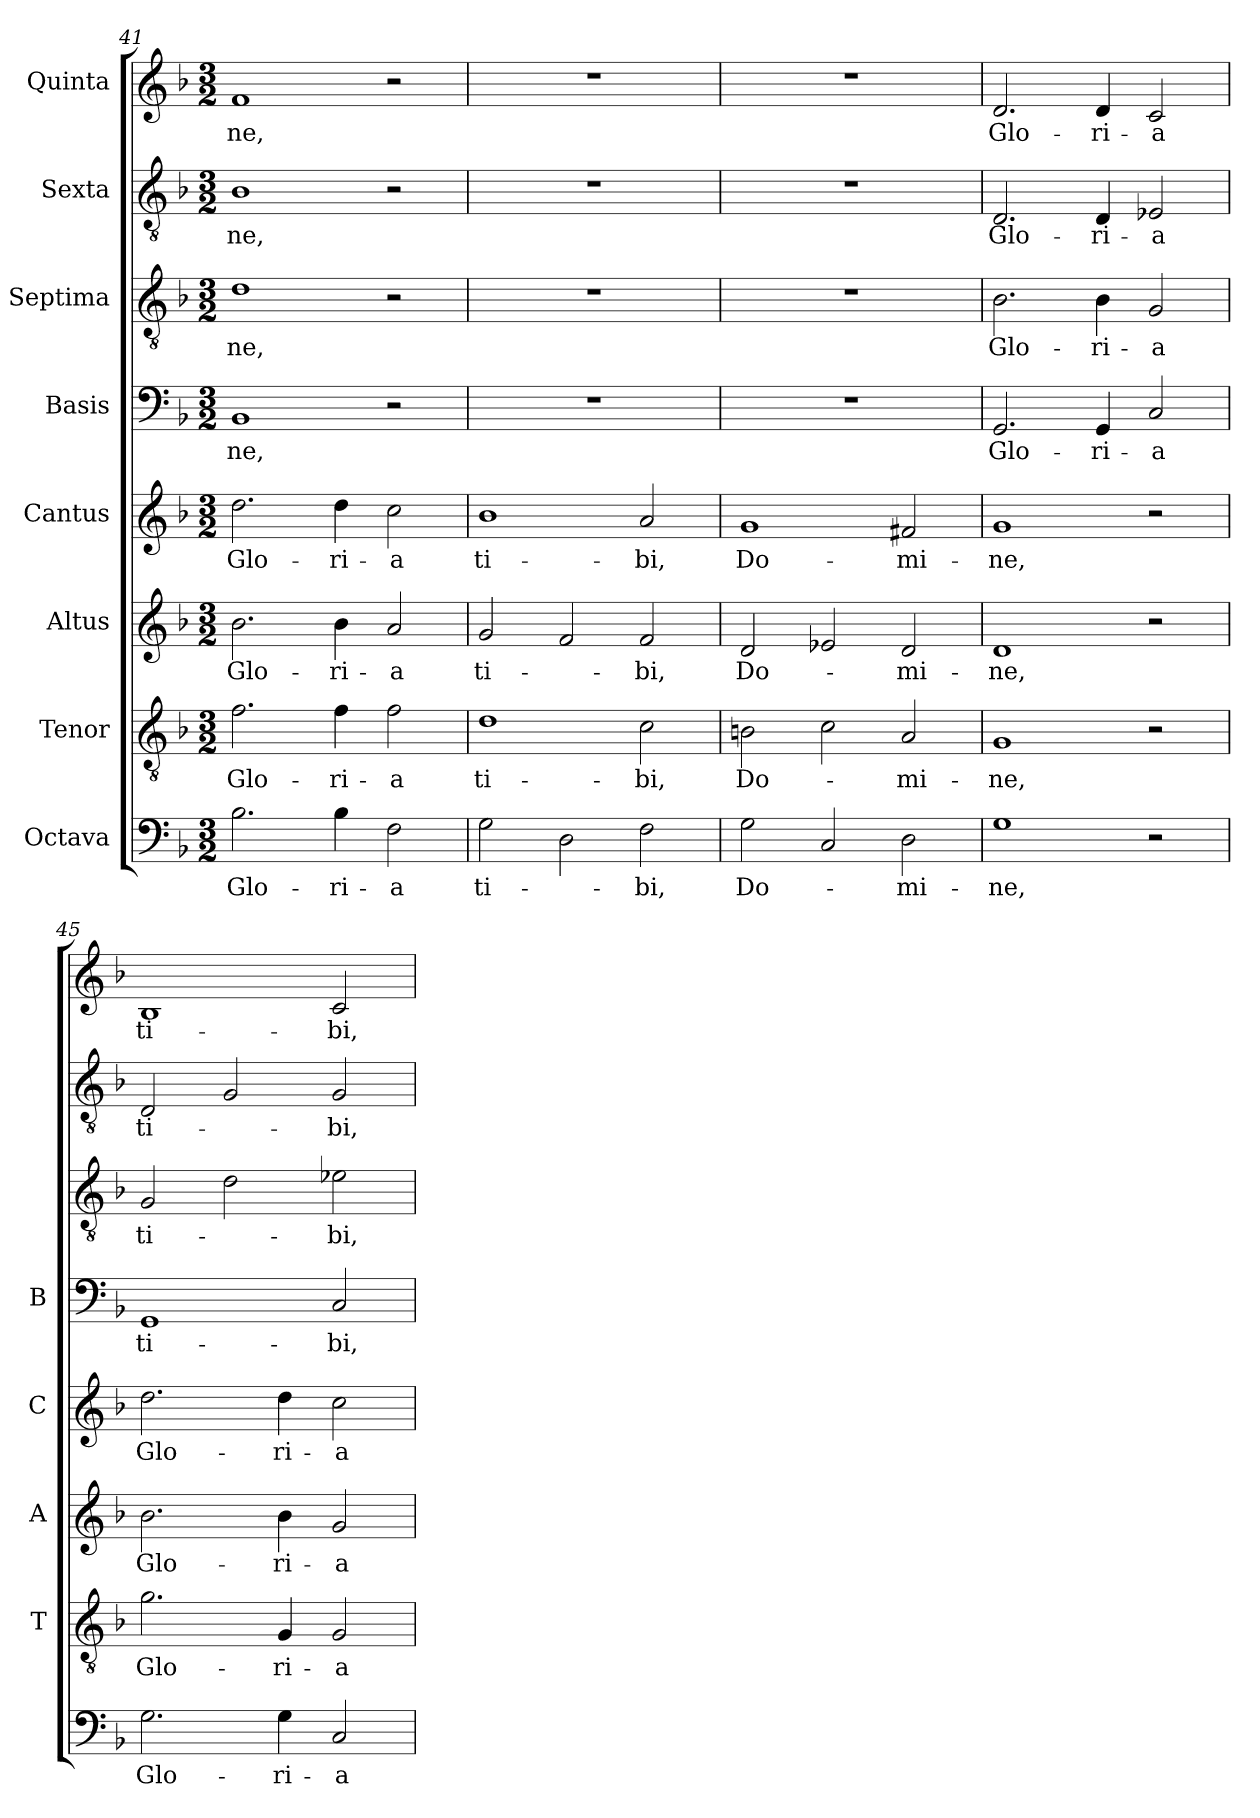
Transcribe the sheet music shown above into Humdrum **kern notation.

**kern	**text	**kern	**text	**kern	**text	**kern	**text	**kern	**text	**kern	**text	**kern	**text	**kern	**text
*part8	*part8	*part7	*part7	*part6	*part6	*part5	*part5	*part4	*part4	*part3	*part3	*part2	*part2	*part1	*part1
*staff8	*staff8	*staff7	*staff7	*staff6	*staff6	*staff5	*staff5	*staff4	*staff4	*staff3	*staff3	*staff2	*staff2	*staff1	*staff1
*I"Octava	*	*I"Tenor	*	*I"Altus	*	*I"Cantus	*	*I"Basis	*	*I"Septima	*	*I"Sexta	*	*I"Quinta	*
*	*	*I'T	*	*I'A	*	*I'C	*	*I'B	*	*	*	*	*	*	*
*clefF4	*	*clefGv2	*	*clefG2	*	*clefG2	*	*clefF4	*	*clefGv2	*	*clefGv2	*	*clefG2	*
*k[b-]	*	*k[b-]	*	*k[b-]	*	*k[b-]	*	*k[b-]	*	*k[b-]	*	*k[b-]	*	*k[b-]	*
*F:	*	*F:	*	*F:	*	*F:	*	*F:	*	*F:	*	*F:	*	*F:	*
*M3/2	*	*M3/2	*	*M3/2	*	*M3/2	*	*M3/2	*	*M3/2	*	*M3/2	*	*M3/2	*
=41	=41	=41	=41	=41	=41	=41	=41	=41	=41	=41	=41	=41	=41	=41	=41
!	!LO:LY:b	!	!LO:LY:b	!	!LO:LY:b	!	!LO:LY:b	!	!LO:LY:b	!	!LO:LY:b	!	!LO:LY:b	!	!LO:LY:b
2.B-\	Glo-	2.f\	Glo-	2.b-\	Glo-	2.dd\	Glo-	1BB-	-ne,	1d	-ne,	1B-	-ne,	1f	-ne,
!	!LO:LY:b	!	!LO:LY:b	!	!LO:LY:b	!	!LO:LY:b	!	!	!	!	!	!	!	!
4B-\	-ri-	4f\	-ri-	4b-\	-ri-	4dd\	-ri-	.	.	.	.	.	.	.	.
!	!LO:LY:b	!	!LO:LY:b	!	!LO:LY:b	!	!LO:LY:b	!	!	!	!	!	!	!	!
2F\	-a	2f\	-a	2a/	-a	2cc\	-a	2r	.	2r	.	2r	.	2r	.
=42	=42	=42	=42	=42	=42	=42	=42	=42	=42	=42	=42	=42	=42	=42	=42
!	!LO:LY:b	!	!LO:LY:b	!	!LO:LY:b	!	!LO:LY:b	!	!	!	!	!	!	!	!
2G\	ti-	1d	ti-	2g/	ti-	1b-	ti-	1.r	.	1.r	.	1.r	.	1.r	.
2D\	.	.	.	2f/	.	.	.	.	.	.	.	.	.	.	.
!	!LO:LY:b	!	!LO:LY:b	!	!LO:LY:b	!	!LO:LY:b	!	!	!	!	!	!	!	!
2F\	-bi,	2c\	-bi,	2f/	-bi,	2a/	-bi,	.	.	.	.	.	.	.	.
=43	=43	=43	=43	=43	=43	=43	=43	=43	=43	=43	=43	=43	=43	=43	=43
!	!LO:LY:b	!	!LO:LY:b	!	!LO:LY:b	!	!LO:LY:b	!	!	!	!	!	!	!	!
2G\	Do-	2Bn\	Do-	2d/	Do-	1g	Do-	1.r	.	1.r	.	1.r	.	1.r	.
2C/	.	2c\	.	2e-X/	.	.	.	.	.	.	.	.	.	.	.
!	!LO:LY:b	!	!LO:LY:b	!	!LO:LY:b	!	!LO:LY:b	!	!	!	!	!	!	!	!
2D\	-mi-	2A/	-mi-	2d/	-mi-	2f#X/	-mi-	.	.	.	.	.	.	.	.
=44	=44	=44	=44	=44	=44	=44	=44	=44	=44	=44	=44	=44	=44	=44	=44
!	!LO:LY:b	!	!LO:LY:b	!	!LO:LY:b	!	!LO:LY:b	!	!LO:LY:b	!	!LO:LY:b	!	!LO:LY:b	!	!LO:LY:b
1G	-ne,	1G	-ne,	1d	-ne,	1g	-ne,	2.GG/	Glo-	2.B-\	Glo-	2.D/	Glo-	2.d/	Glo-
!	!	!	!	!	!	!	!	!	!LO:LY:b	!	!LO:LY:b	!	!LO:LY:b	!	!LO:LY:b
.	.	.	.	.	.	.	.	4GG/	-ri-	4B-\	-ri-	4D/	-ri-	4d/	-ri-
!	!	!	!	!	!	!	!	!	!LO:LY:b	!	!LO:LY:b	!	!LO:LY:b	!	!LO:LY:b
2r	.	2r	.	2r	.	2r	.	2C/	-a	2G/	-a	2E-X/	-a	2c/	-a
=45	=45	=45	=45	=45	=45	=45	=45	=45	=45	=45	=45	=45	=45	=45	=45
!	!LO:LY:b	!	!LO:LY:b	!	!LO:LY:b	!	!LO:LY:b	!	!LO:LY:b	!	!LO:LY:b	!	!LO:LY:b	!	!LO:LY:b
2.G\	Glo-	2.g\	Glo-	2.b-\	Glo-	2.dd\	Glo-	1GG	ti-	2G/	ti-	2D/	ti-	1B-	ti-
.	.	.	.	.	.	.	.	.	.	2d\	.	2G/	.	.	.
!	!LO:LY:b	!	!LO:LY:b	!	!LO:LY:b	!	!LO:LY:b	!	!	!	!	!	!	!	!
4G\	-ri-	4G/	-ri-	4b-\	-ri-	4dd\	-ri-	.	.	.	.	.	.	.	.
!	!LO:LY:b	!	!LO:LY:b	!	!LO:LY:b	!	!LO:LY:b	!	!LO:LY:b	!	!LO:LY:b	!	!LO:LY:b	!	!LO:LY:b
2C/	-a	2G/	-a	2g/	-a	2cc\	-a	2C/	-bi,	2e-X\	-bi,	2G/	-bi,	2c/	-bi,
=	=	=	=	=	=	=	=	=	=	=	=	=	=	=	=
*-	*-	*-	*-	*-	*-	*-	*-	*-	*-	*-	*-	*-	*-	*-	*-
